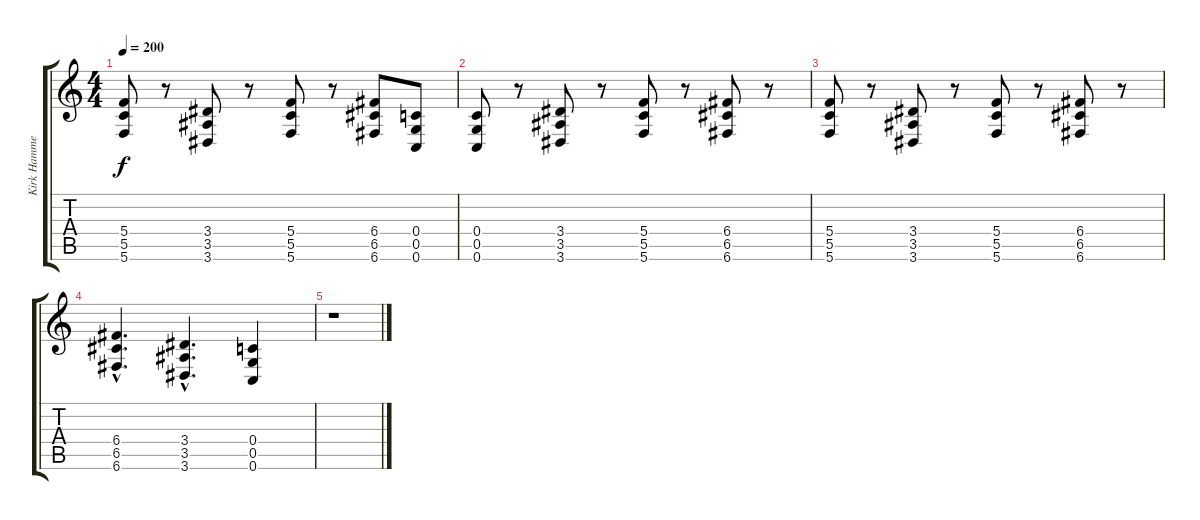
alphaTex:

\track ("Kirk Hammet" "Kirk Hamme") {instrument distortionguitar}
\staff {score tabs}
\tuning (D4 A3 F3 C3 G2 C2) {hide}
\ts (4 4)
\tempo 200
\clef g2
\ks c
(5.4 5.5 5.6).8{dy f} r.8 (3.4 3.5 3.6).8 r.8 (5.4 5.5 5.6).8 r.8 (6.4 6.5 6.6).8 (0.4 0.5 0.6).8 |
(0.4 0.5 0.6).8 r.8 (3.4 3.5 3.6).8 r.8 (5.4 5.5 5.6).8 r.8 (6.4 6.5 6.6).8 r.8 |
(5.4 5.5 5.6).8 r.8 (3.4 3.5 3.6).8 r.8 (5.4 5.5 5.6).8 r.8 (6.4 6.5 6.6).8 r.8 |
(6.4{hac} 6.5{hac} 6.6{hac}).4{d} (3.4{hac} 3.5{hac} 3.6{hac}).4{d} (0.4 0.5 0.6).4 |
r.1
